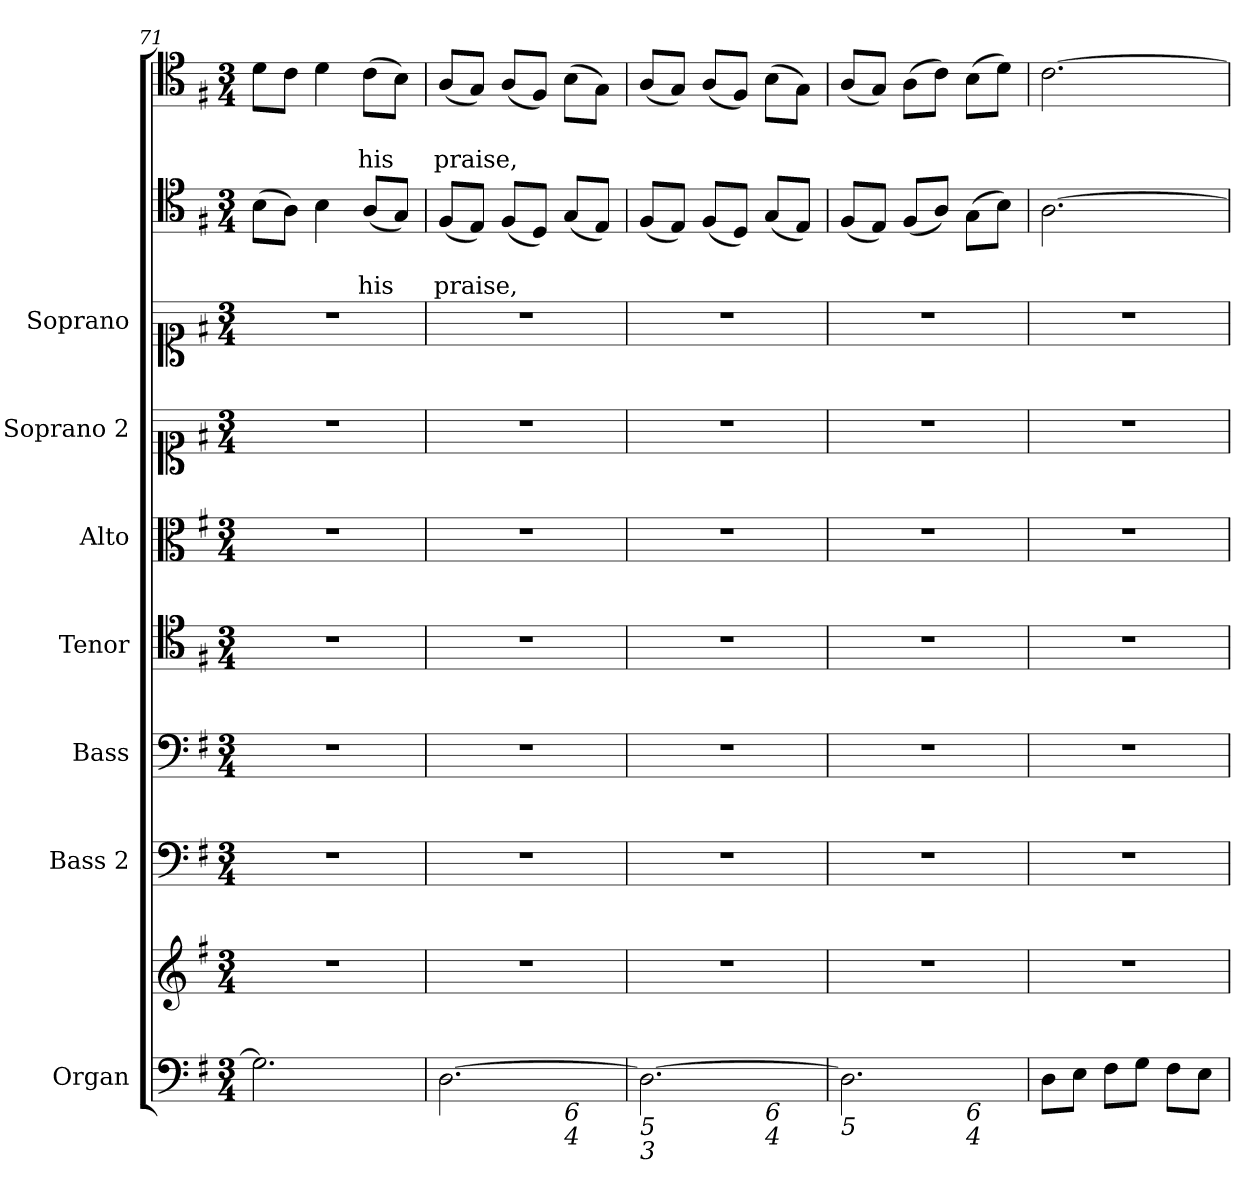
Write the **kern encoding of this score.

**kern	**kern	**kern	**kern	**kern	**kern	**kern	**kern	**kern	**text	**text	**kern	**text	**text
*part9	*part9	*part8	*part7	*part6	*part5	*part4	*part3	*part2	*part2	*part2	*part1	*part1	*part1
*staff10	*staff9	*staff8	*staff7	*staff6	*staff5	*staff4	*staff3	*staff2	*staff2	*staff2	*staff1	*staff1	*staff1
*I"Organ	*	*I"Bass 2	*I"Bass	*I"Tenor	*I"Alto	*I"Soprano 2	*I"Soprano	*	*	*	*	*	*
*I'Org.	*	*I'B	*I'B	*I'T	*I'A	*I'S	*I'S	*	*	*	*	*	*
!!LO:LB:g=z
*clefF4	*clefG2	*clefF4	*clefF4	*clefC4	*clefC3	*clefC1	*clefC1	*clefC4	*	*	*clefC4	*	*
*k[f#]	*k[f#]	*k[f#]	*k[f#]	*k[f#]	*k[f#]	*k[f#]	*k[f#]	*k[f#]	*	*	*k[f#]	*	*
*G:	*G:	*G:	*G:	*G:	*G:	*G:	*G:	*G:	*	*	*G:	*	*
*M3/4	*M3/4	*M3/4	*M3/4	*M3/4	*M3/4	*M3/4	*M3/4	*M3/4	*	*	*M3/4	*	*
=71	=71	=71	=71	=71	=71	=71	=71	=71	=71	=71	=71	=71	=71
2.G\]	2.r	2.r	2.r	2.r	2.r	2.r	2.r	(>8B\L	.	.	8d\L	.	.
.	.	.	.	.	.	.	.	8A\J)	.	.	8c\J	.	.
.	.	.	.	.	.	.	.	4B\	.	.	4d\	.	.
!	!	!	!	!	!	!	!	!	!	!LO:LY:b	!	!	!LO:LY:b
.	.	.	.	.	.	.	.	(<8A/L	.	his	(>8c\L	.	his
.	.	.	.	.	.	.	.	8G/J)	.	.	8B\J)	.	.
=72	=72	=72	=72	=72	=72	=72	=72	=72	=72	=72	=72	=72	=72
!LO:TX:b:i:t=5	!	!	!	!	!	!	!	!	!	!	!	!	!
!LO:TX:b:i:t=3	!	!	!	!	!	!	!	!	!	!	!	!	!
!	!	!	!	!	!	!	!	!	!	!LO:LY:b	!	!	!LO:LY:b
*^	*	*	*	*	*	*	*	*	*	*	*	*	*
[2.D\	2ryy	2.r	2.r	2.r	2.r	2.r	2.r	2.r	(<8F#/L	.	praise,	(<8A/L	.	praise,
.	.	.	.	.	.	.	.	.	8E/J)	.	.	8G/J)	.	.
.	.	.	.	.	.	.	.	.	(<8F#/L	.	.	(<8A/L	.	.
.	.	.	.	.	.	.	.	.	8D/J)	.	.	8F#/J)	.	.
!	!LO:TX:b:i:t=6	!	!	!	!	!	!	!	!	!	!	!	!	!
!	!LO:TX:b:i:t=4	!	!	!	!	!	!	!	!	!	!	!	!	!
.	4ryy	.	.	.	.	.	.	.	(<8G/L	.	.	(>8B\L	.	.
.	.	.	.	.	.	.	.	.	8E/J)	.	.	8G\J)	.	.
=73	=73	=73	=73	=73	=73	=73	=73	=73	=73	=73	=73	=73	=73	=73
!LO:TX:b:i:t=5	!	!	!	!	!	!	!	!	!	!	!	!	!	!
!LO:TX:b:i:t=3	!	!	!	!	!	!	!	!	!	!	!	!	!	!
2.D\_	2ryy	2.r	2.r	2.r	2.r	2.r	2.r	2.r	(<8F#/L	.	.	(<8A/L	.	.
.	.	.	.	.	.	.	.	.	8E/J)	.	.	8G/J)	.	.
.	.	.	.	.	.	.	.	.	(<8F#/L	.	.	(<8A/L	.	.
.	.	.	.	.	.	.	.	.	8D/J)	.	.	8F#/J)	.	.
!	!LO:TX:b:i:t=6	!	!	!	!	!	!	!	!	!	!	!	!	!
!	!LO:TX:b:i:t=4	!	!	!	!	!	!	!	!	!	!	!	!	!
.	4ryy	.	.	.	.	.	.	.	(<8G/L	.	.	(>8B\L	.	.
.	.	.	.	.	.	.	.	.	8E/J)	.	.	8G\J)	.	.
=74	=74	=74	=74	=74	=74	=74	=74	=74	=74	=74	=74	=74	=74	=74
!LO:TX:b:i:t=5	!	!	!	!	!	!	!	!	!	!	!	!	!	!
2.D\]	2ryy	2.r	2.r	2.r	2.r	2.r	2.r	2.r	(<8F#/L	.	.	(<8A/L	.	.
.	.	.	.	.	.	.	.	.	8E/J)	.	.	8G/J)	.	.
.	.	.	.	.	.	.	.	.	(<8F#/L	.	.	(>8A\L	.	.
.	.	.	.	.	.	.	.	.	8A/J)	.	.	8c\J)	.	.
!	!LO:TX:b:i:t=6	!	!	!	!	!	!	!	!	!	!	!	!	!
!	!LO:TX:b:i:t=4	!	!	!	!	!	!	!	!	!	!	!	!	!
.	4ryy	.	.	.	.	.	.	.	(>8G\L	.	.	(>8B\L	.	.
.	.	.	.	.	.	.	.	.	8B\J)	.	.	8d\J)	.	.
=75	=75	=75	=75	=75	=75	=75	=75	=75	=75	=75	=75	=75	=75	=75
!LO:TX:b:i:t=7	!	!	!	!	!	!	!	!	!	!	!	!	!	!
*v	*v	*	*	*	*	*	*	*	*	*	*	*	*	*
8D\L	2.r	2.r	2.r	2.r	2.r	2.r	2.r	[2.A\	.	.	[2.c\	.	.
8E\J	.	.	.	.	.	.	.	.	.	.	.	.	.
8F#\L	.	.	.	.	.	.	.	.	.	.	.	.	.
8G\J	.	.	.	.	.	.	.	.	.	.	.	.	.
8F#\L	.	.	.	.	.	.	.	.	.	.	.	.	.
8E\J	.	.	.	.	.	.	.	.	.	.	.	.	.
=	=	=	=	=	=	=	=	=	=	=	=	=	=
*-	*-	*-	*-	*-	*-	*-	*-	*-	*-	*-	*-	*-	*-
